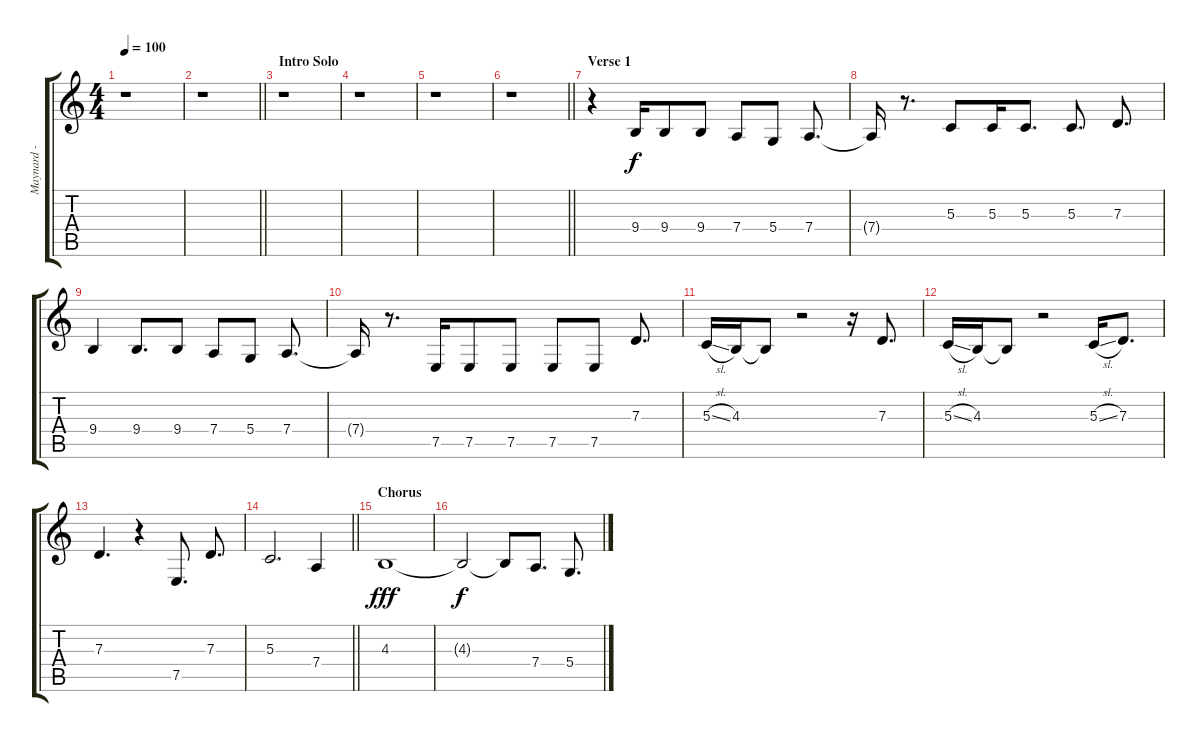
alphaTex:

\track ("Maynard - Vocals" "Maynard - ") {instrument violin}
\staff {score tabs}
\tuning (E4 B3 G3 D3 A2 E2) {hide}
\ts (4 4)
\tempo 100
\clef g2
\ks c
r.1{dy f} |
\barLineRight lightlight
r.1 |
\section ("" "Intro Solo")
r.1 |
r.1 |
r.1 |
\barLineRight lightlight
r.1 |
\section ("" "Verse 1")
r.4 9.4.16 9.4.8 9.4.8 7.4.8 5.4.8 7.4.8{d} |
7.4{t}.16 r.8{d} 5.3.8 5.3.16 5.3.8{d} 5.3.8{d} 7.3.8{d} |
9.4.4 9.4.8{d} 9.4.8 7.4.8 5.4.8 7.4.8{d} |
7.4{t}.16 r.8{d} 7.5.16 7.5.8 7.5.8 7.5.8 7.5.8 7.3.8{d} |
5.3{sl}.16 4.3.16 4.3{t}.8 r.2 r.16 7.3.8{d} |
5.3{sl}.16 4.3.16 4.3{t}.8 r.2 5.3{sl}.16 7.3.8{d} |
7.3.4{d} r.4 7.5.8{d} 7.3.8{d} |
\barLineRight lightlight
5.3.2{d} 7.4.4 |
\section ("" "Chorus")
4.3.1{dy fff} |
4.3{t}.2{dy f} 4.3{t}.8 7.4.8{d} 5.4.8{d}
